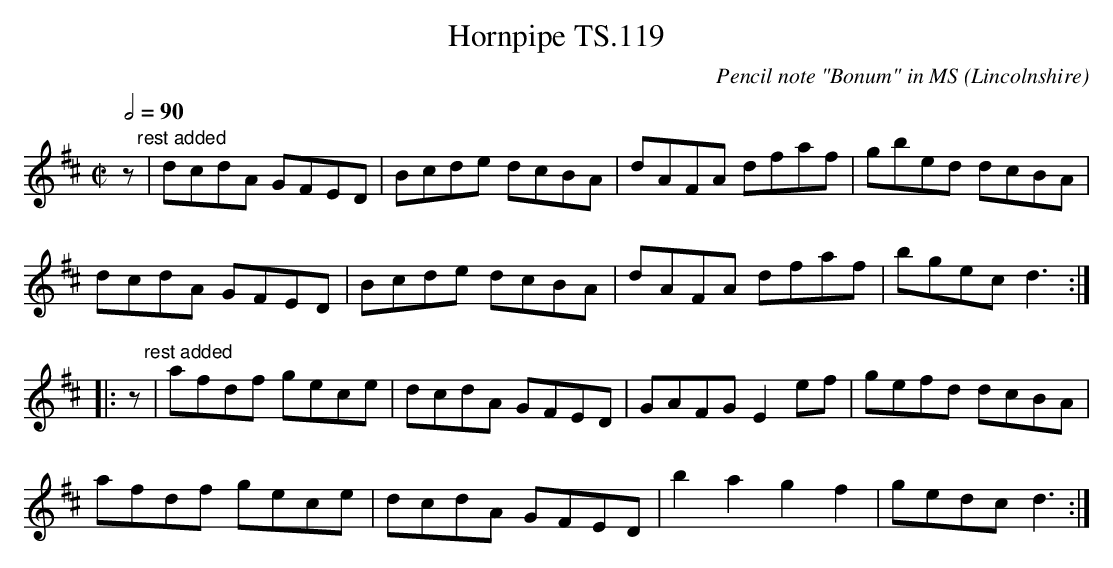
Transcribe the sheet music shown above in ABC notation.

X:1
T:Hornpipe TS.119
C:Pencil note "Bonum" in MS
L:1/8
M:C|
O:Lincolnshire
Q:1/2=90
K:D
z"rest added"|dcdA GFED|Bcde dcBA|dAFA dfaf|gbed dcBA|!
dcdA GFED|Bcde dcBA|dAFA dfaf|bgecd3:|!
|:z"rest added"|afdf gece|dcdA GFED|GAFGE2ef|gefd dcBA|!
afdf gece|dcdA GFED|b2a2g2f2|gedcd3:|]
